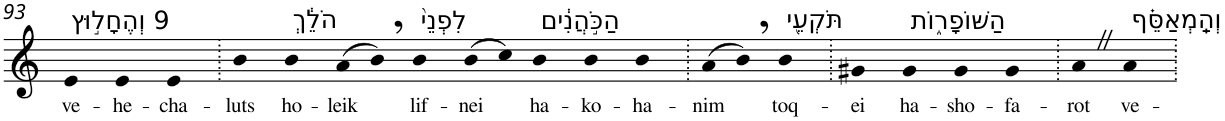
**kern	**text
*part1	*part1
*staff1	*staff1
*I"Piano	*
*I'Pno	*
!!LO:PB:g=z
*clefG2	*
*k[]	*
=93	=93
!LO:TX:a:t=9 וְהֶחָל֣וּץ	!
!	!LO:LY:b
4e	ve-
!	!LO:LY:b
4e	-he-
!	!LO:LY:b
4e	-cha-
=94.	=94.
!	!LO:LY:b
4b	-luts
!LO:TX:a:t=הֹלֵ֔ךְ	!
!	!LO:LY:b
4b	ho-
!	!LO:LY:b
(>8a	-leik
8b,)	.
!LO:TX:a:t=לִפְנֵי֙	!
!	!LO:LY:b
4b	lif-
!	!LO:LY:b
(>8b	-nei
8cc)	.
!LO:TX:a:t=הַכֹּ֣הֲנִ֔ים	!
!	!LO:LY:b
4b	ha-
!	!LO:LY:b
4b	-ko-
!	!LO:LY:b
4b	-ha-
=95.	=95.
!	!LO:LY:b
(>8a	-nim
8b,)	.
!LO:TX:a:t=תֹּקְעֵ֖י	!
!	!LO:LY:b
4b	toq-
=96.	=96.
!	!LO:LY:b
4g#X	-ei
!LO:TX:a:t=הַשּׁוֹפָר֑וֹת	!
!	!LO:LY:b
4g#	ha-
!	!LO:LY:b
4g#	-sho-
!	!LO:LY:b
4g#	-fa-
=97.	=97.
!	!LO:LY:b
4aZ	-rot
!LO:TX:a:t=וְהַֽמְאַסֵּ֗ף	!
!	!LO:LY:b
4a	ve-
=.	=.
*-	*-
